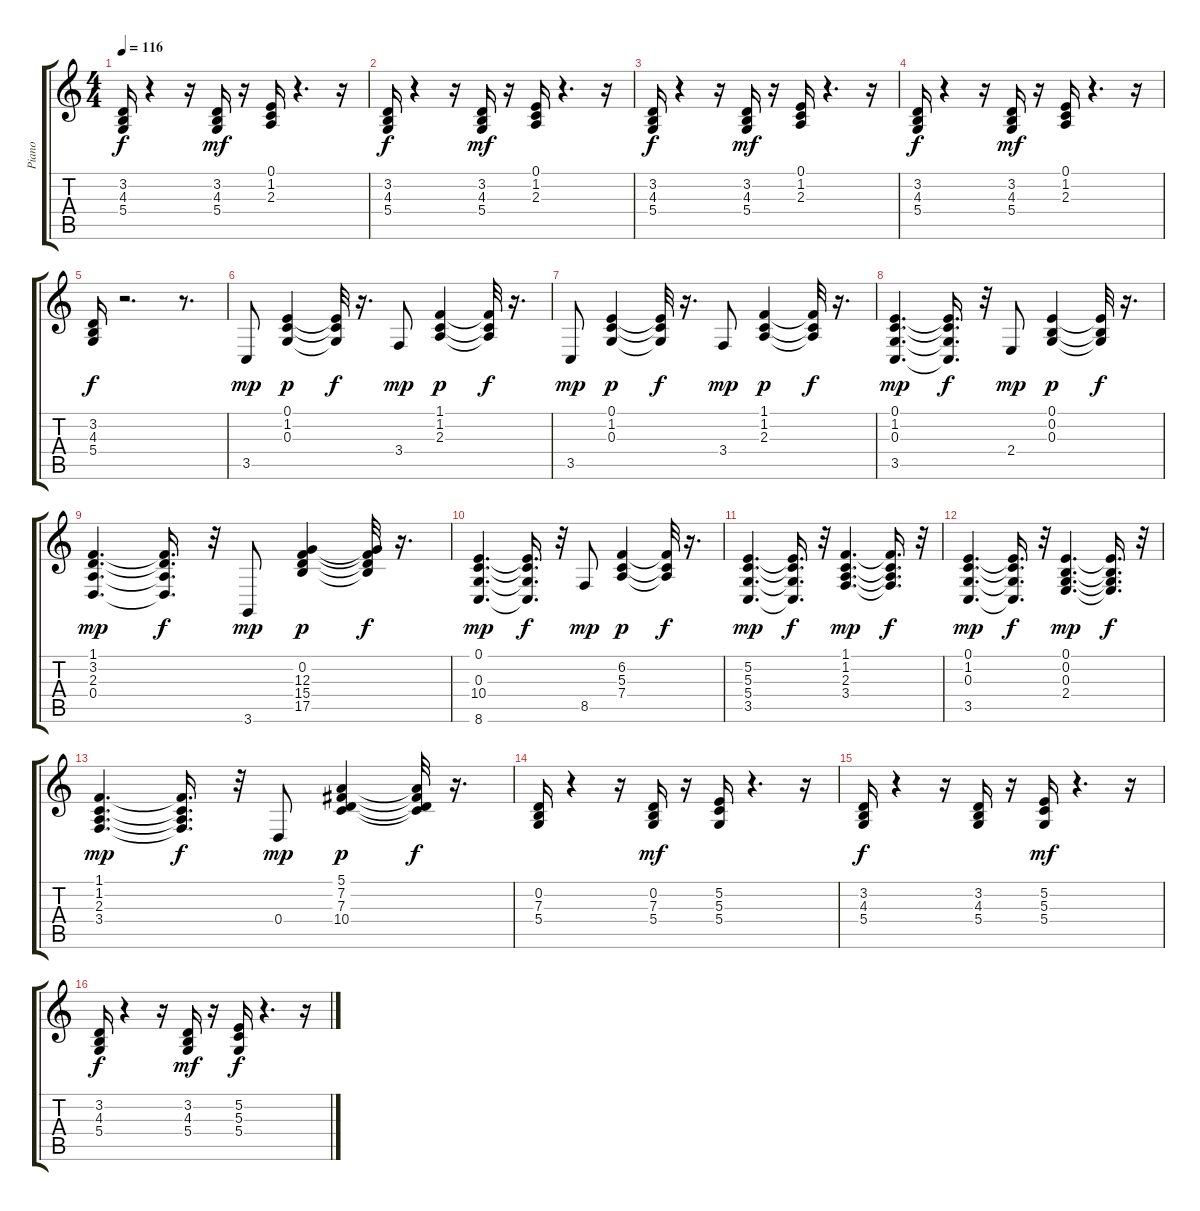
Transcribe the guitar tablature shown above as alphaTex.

\track ("Piano   " "Piano   ") {instrument brightacousticpiano}
\staff {score tabs}
\tuning (E4 B3 G3 D3 A2 E2) {hide}
\ts (4 4)
\tempo 116
\clef g2
\ks c
(3.2 4.3 5.4).16{dy f} r.4 r.16 (3.2 4.3 5.4).16{dy mf} r.16 (0.1 1.2 2.3).16 r.4{d} r.16 |
(3.2 4.3 5.4).16{dy f} r.4 r.16 (3.2 4.3 5.4).16{dy mf} r.16 (0.1 1.2 2.3).16 r.4{d} r.16 |
(3.2 4.3 5.4).16{dy f} r.4 r.16 (3.2 4.3 5.4).16{dy mf} r.16 (0.1 1.2 2.3).16 r.4{d} r.16 |
(3.2 4.3 5.4).16{dy f} r.4 r.16 (3.2 4.3 5.4).16{dy mf} r.16 (0.1 1.2 2.3).16 r.4{d} r.16 |
(3.2 4.3 5.4).16{dy f} r.2{d} r.8{d} |
3.5.8{dy mp} (0.1 1.2 0.3).4{dy p} (0.1{t} 1.2{t} 0.3{t}).32{dy f} r.16{d} 3.4.8{dy mp} (1.1 1.2 2.3).4{dy p} (1.1{t} 1.2{t} 2.3{t}).32{dy f} r.16{d} |
3.5.8{dy mp} (0.1 1.2 0.3).4{dy p} (0.1{t} 1.2{t} 0.3{t}).32{dy f} r.16{d} 3.4.8{dy mp} (1.1 1.2 2.3).4{dy p} (1.1{t} 1.2{t} 2.3{t}).32{dy f} r.16{d} |
(0.1 1.2 0.3 3.5).4{d dy mp} (0.1{t} 1.2{t} 0.3{t} 3.5{t}).16{d dy f} r.32 2.4.8{dy mp} (0.1 0.2 0.3).4{dy p} (0.1{t} 0.2{t} 0.3{t}).32{dy f} r.16{d} |
(1.1 3.2 2.3 0.4).4{d dy mp} (1.1{t} 3.2{t} 2.3{t} 0.4{t}).16{d dy f} r.32 3.6.8{dy mp} (0.2 12.3 15.4 17.5).4{dy p} (0.2{t} 12.3{t} 15.4{t} 17.5{t}).32{dy f} r.16{d} |
(0.1 0.3 10.4 8.6).4{d dy mp} (0.1{t} 0.3{t} 10.4{t} 8.6{t}).16{d dy f} r.32 8.5.8{dy mp} (6.2 5.3 7.4).4{dy p} (6.2{t} 5.3{t} 7.4{t}).32{dy f} r.16{d} |
(5.2 5.3 5.4 3.5).4{d dy mp} (5.2{t} 5.3{t} 5.4{t} 3.5{t}).16{d dy f} r.32 (1.1 1.2 2.3 3.4).4{d dy mp} (1.1{t} 1.2{t} 2.3{t} 3.4{t}).16{d dy f} r.32 |
(0.1 1.2 0.3 3.5).4{d dy mp} (0.1{t} 1.2{t} 0.3{t} 3.5{t}).16{d dy f} r.32 (0.1 0.2 0.3 2.4).4{d dy mp} (0.1{t} 0.2{t} 0.3{t} 2.4{t}).16{d dy f} r.32 |
(1.1 1.2 2.3 3.4).4{d dy mp} (1.1{t} 1.2{t} 2.3{t} 3.4{t}).16{d dy f} r.32 0.4.8{dy mp} (5.1 7.2 7.3 10.4).4{dy p} (5.1{t} 7.2{t} 7.3{t} 10.4{t}).32{dy f} r.16{d} |
(0.2 7.3 5.4).16 r.4 r.16 (0.2 7.3 5.4).16{dy mf} r.16 (5.2 5.3 5.4).16 r.4{d} r.16 |
(3.2 4.3 5.4).16{dy f} r.4 r.16 (3.2 4.3 5.4).16 r.16 (5.2 5.3 5.4).16{dy mf} r.4{d} r.16 |
(3.2 4.3 5.4).16{dy f} r.4 r.16 (3.2 4.3 5.4).16{dy mf} r.16 (5.2 5.3 5.4).16{dy f} r.4{d} r.16
